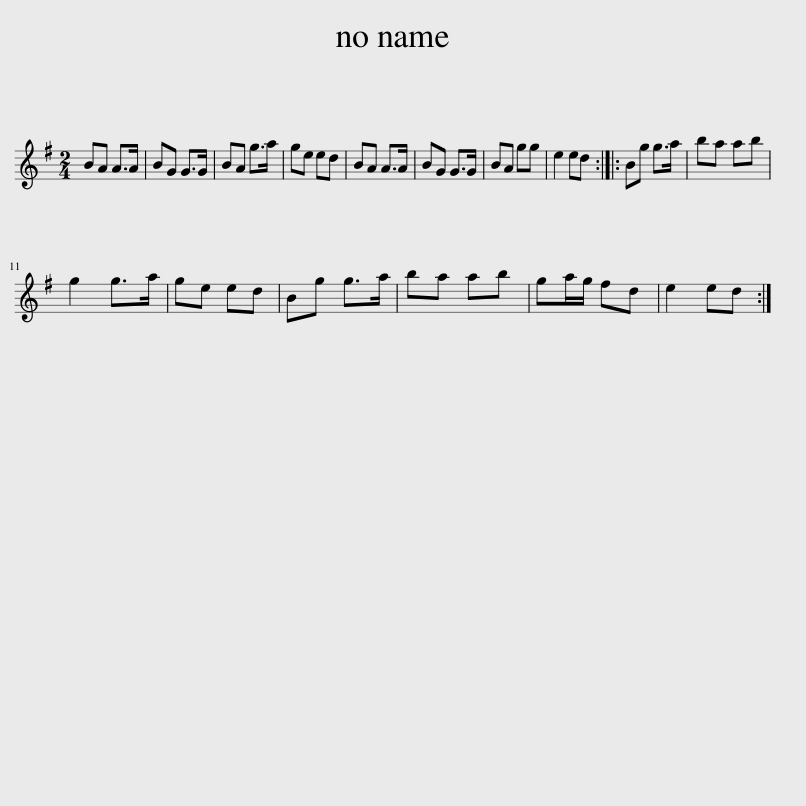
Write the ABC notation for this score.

X:1
L:1/8
M:2/4
I:linebreak $
K:G
V:1 treble
V:1
 BA A>A | BG G>G | BA g>a | ge ed | BA A>A | %5
 BG G>G | BA gg | e2 ed :: Bg g>a | ba ab |$ %10
 g2 g>a | ge ed | Bg g>a | ba ab | ga/g/ fd | %15
 e2 ed :| %16
